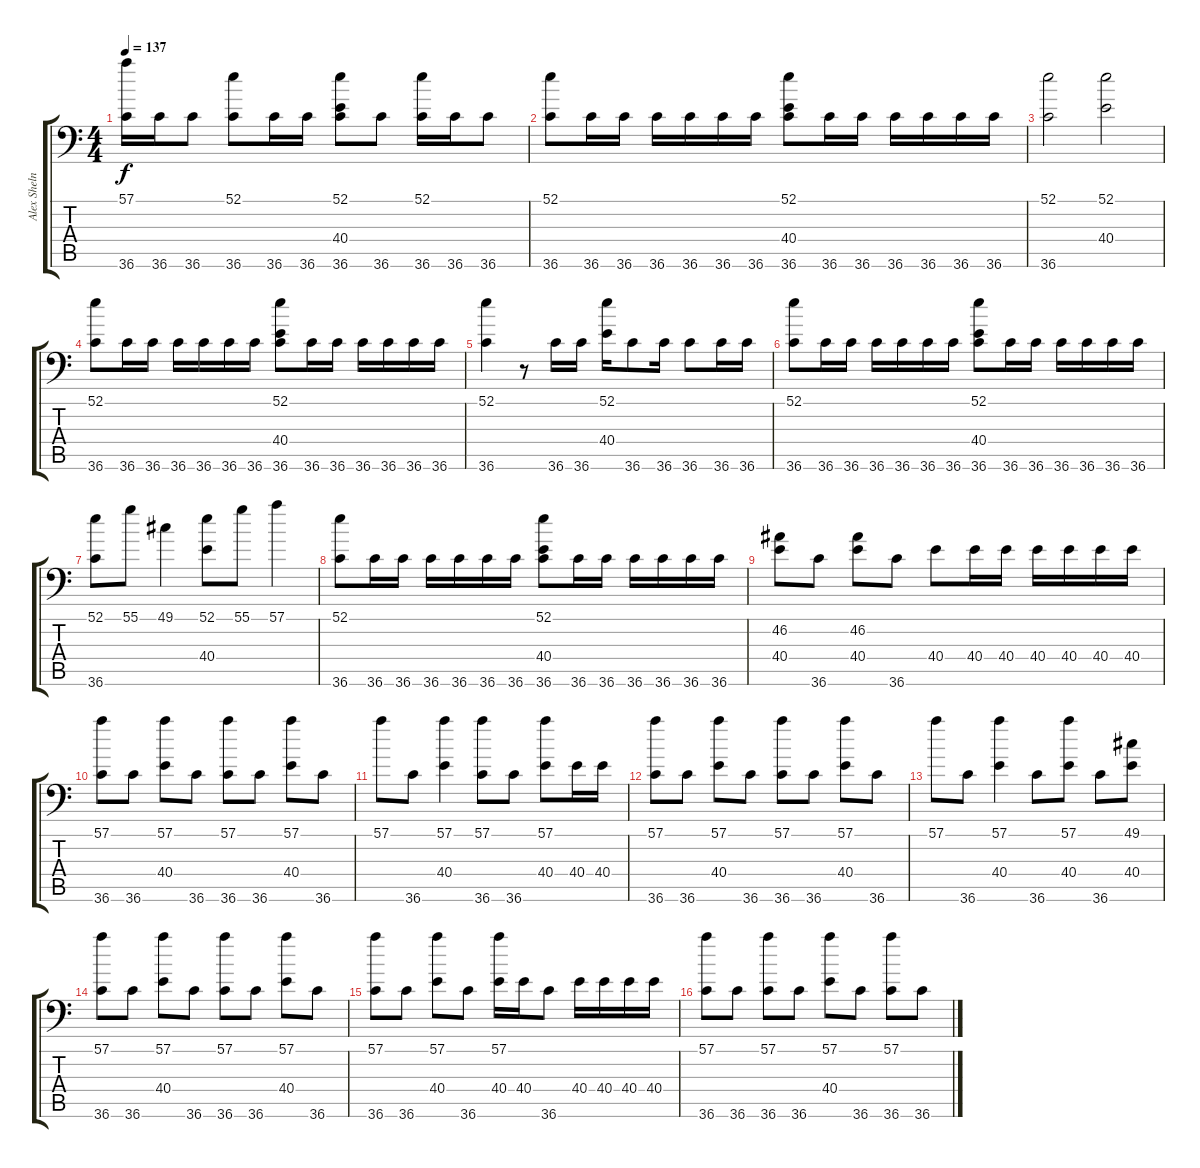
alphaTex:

\track ("Alex Shelnutt / Drums" "Alex Sheln") {instrument acousticgrandpiano}
\staff {score tabs}
\tuning (C-1 C-1 C-1 C-1 C-1 C-1) {hide}
\ts (4 4)
\tempo 137
\clef f4
\ks c
(57.1 36.6).16{dy f} 36.6.16 36.6.8 (52.1 36.6).8 36.6.16 36.6.16 (52.1 40.4 36.6).8 36.6.8 (52.1 36.6).16 36.6.16 36.6.8 |
(52.1 36.6).8 36.6.16 36.6.16 36.6.16 36.6.16 36.6.16 36.6.16 (52.1 40.4 36.6).8 36.6.16 36.6.16 36.6.16 36.6.16 36.6.16 36.6.16 |
(52.1 36.6).2 (52.1 40.4).2 |
(52.1 36.6).8 36.6.16 36.6.16 36.6.16 36.6.16 36.6.16 36.6.16 (52.1 40.4 36.6).8 36.6.16 36.6.16 36.6.16 36.6.16 36.6.16 36.6.16 |
(52.1 36.6).4 r.8 36.6.16 36.6.16 (52.1 40.4).16 36.6.8 36.6.16 36.6.8 36.6.16 36.6.16 |
(52.1 36.6).8 36.6.16 36.6.16 36.6.16 36.6.16 36.6.16 36.6.16 (52.1 40.4 36.6).8 36.6.16 36.6.16 36.6.16 36.6.16 36.6.16 36.6.16 |
(52.1 36.6).8 55.1.8 49.1.4 (52.1 40.4).8 55.1.8 57.1.4 |
(52.1 36.6).8 36.6.16 36.6.16 36.6.16 36.6.16 36.6.16 36.6.16 (52.1 40.4 36.6).8 36.6.16 36.6.16 36.6.16 36.6.16 36.6.16 36.6.16 |
(46.2 40.4).8 36.6.8 (46.2 40.4).8 36.6.8 40.4.8 40.4.16 40.4.16 40.4.16 40.4.16 40.4.16 40.4.16 |
(57.1 36.6).8 36.6.8 (57.1 40.4).8 36.6.8 (57.1 36.6).8 36.6.8 (57.1 40.4).8 36.6.8 |
57.1.8 36.6.8 (57.1 40.4).4 (57.1 36.6).8 36.6.8 (57.1 40.4).8 40.4.16 40.4.16 |
(57.1 36.6).8 36.6.8 (57.1 40.4).8 36.6.8 (57.1 36.6).8 36.6.8 (57.1 40.4).8 36.6.8 |
57.1.8 36.6.8 (57.1 40.4).4 36.6.8 (57.1 40.4).8 36.6.8 (49.1 40.4).8 |
(57.1 36.6).8 36.6.8 (57.1 40.4).8 36.6.8 (57.1 36.6).8 36.6.8 (57.1 40.4).8 36.6.8 |
(57.1 36.6).8 36.6.8 (57.1 40.4).8 36.6.8 (57.1 40.4).16 40.4.16 36.6.8 40.4.16 40.4.16 40.4.16 40.4.16 |
(57.1 36.6).8 36.6.8 (57.1 36.6).8 36.6.8 (57.1 40.4).8 36.6.8 (57.1 36.6).8 36.6.8
